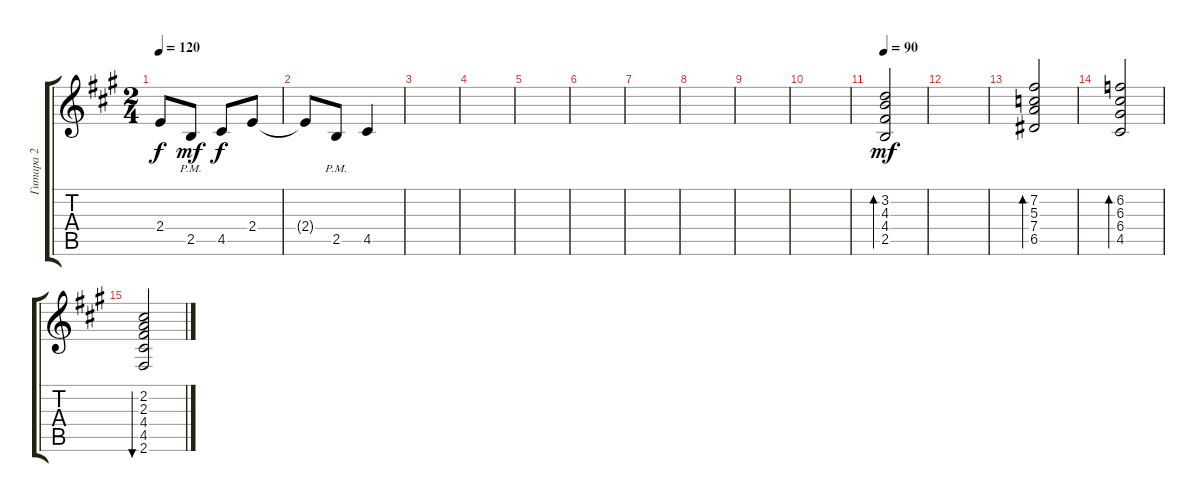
\track ("Гитара 2" "Гитара 2") {instrument acousticguitarsteel}
\staff {score tabs}
\tuning (E4 B3 G3 D3 A2 E2) {hide}
\ts (2 4)
\tempo 120
\clef g2
\ks f#minor
2.4{t}.8{dy f} 2.5{pm}.8{dy mf} 4.5.8{dy f} 2.4.8 |
2.4{t}.8 2.5{pm}.8 4.5.4 |
|
|
|
|
|
|
|
|
\tempo 90
(3.2 4.3 4.4 2.5).2{bd 240 dy mf} |
|
(7.2 5.3 7.4 6.5).2{bd 240} |
(6.2 6.3 6.4 4.5).2{bd 240} |
(2.2 2.3 4.4 4.5 2.6).2{bu 240}
